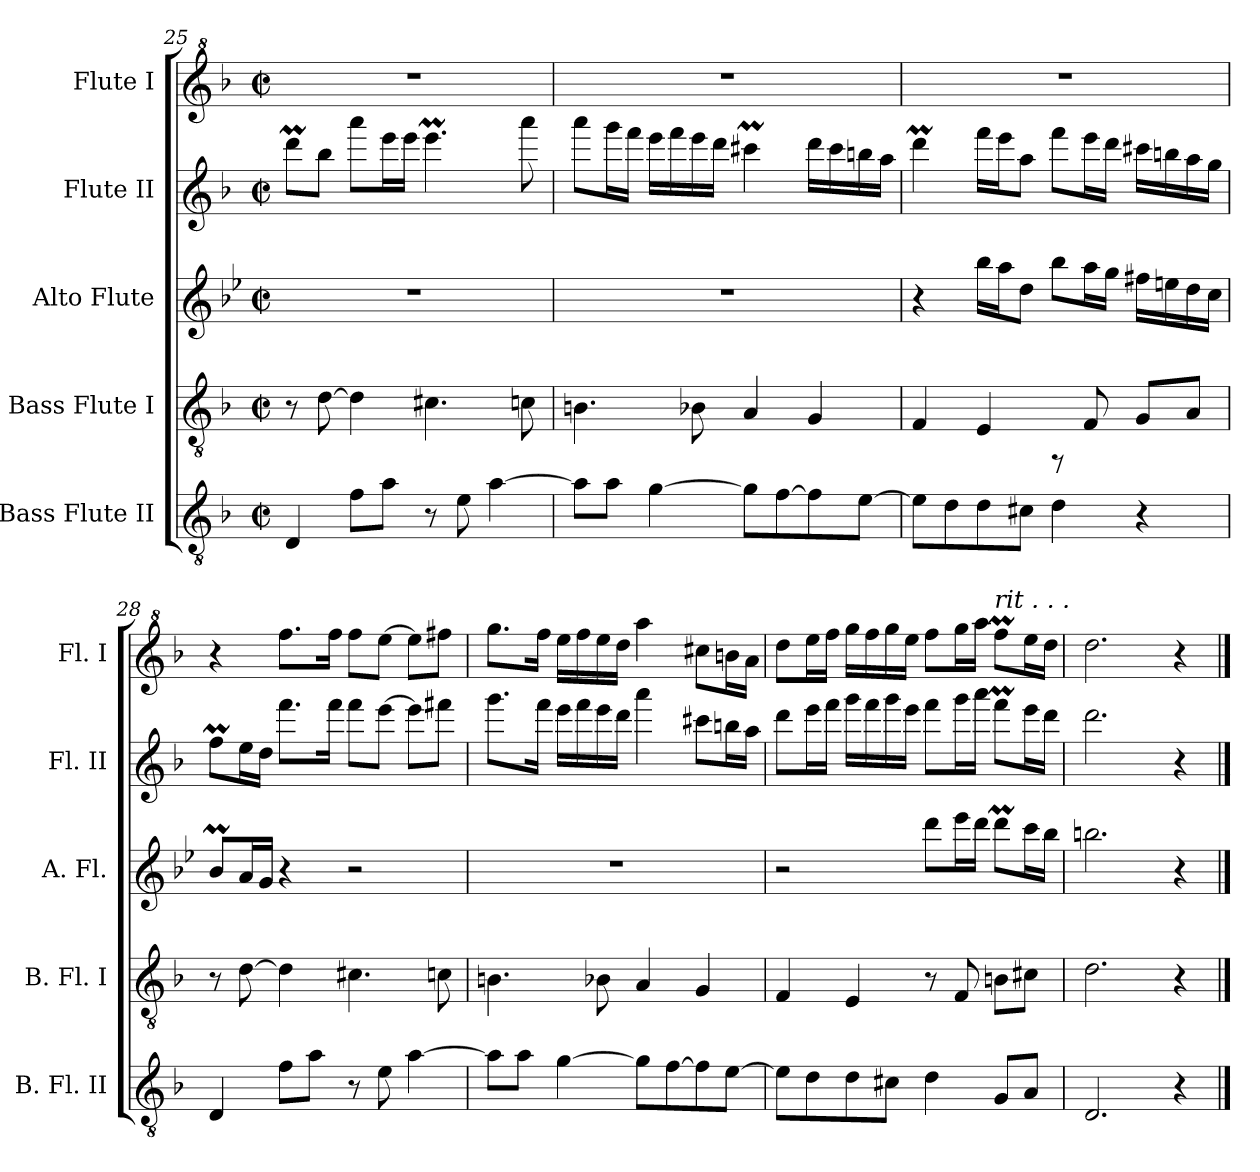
**kern	**kern	**kern	**kern	**kern
*part5	*part4	*part3	*part2	*part1
*staff5	*staff4	*staff3	*staff2	*staff1
*I"Bass Flute II	*I"Bass Flute I	*I"Alto Flute	*I"Flute II	*I"Flute I
*I'B. Fl. II	*I'B. Fl. I	*I'A. Fl.	*I'Fl. II	*I'Fl. I
!!LO:PB:g=z
*clefGv2	*clefGv2	*clefG2	*clefG2	*clefG^2
*	*	*ITrd3c5	*	*
*k[b-]	*k[b-]	*k[b-]	*k[b-]	*k[b-]
*M4/4	*M4/4	*M4/4	*M4/4	*M4/4
*met(c|)	*met(c|)	*met(c|)	*met(c|)	*met(c|)
=25	=25	=25	=25	=25
4D/	8r	1r	8dddM\L	1r
.	[8d\	.	8bb-\J	.
8f\L	4d\]	.	8aaa\L	.
8a\J	.	.	16eee\L	.
.	.	.	16eee\JJ	.
8r	4.c#X\	.	4.eeem\	.
8e\	.	.	.	.
[4a\	.	.	.	.
.	8cn\	.	8aaa\	.
=26	=26	=26	=26	=26
8a\L]	4.Bn\	1r	8aaa\L	1r
8a\J	.	.	16ggg\L	.
.	.	.	16fff\JJ	.
[4g\	.	.	16eee\LL	.
.	.	.	16fff\	.
.	8B-X\	.	16eee\	.
.	.	.	16ddd\JJ	.
8g\L]	4A/	.	4ccc#Xm\	.
[8f\	.	.	.	.
8f\]	4G/	.	16ddd\LL	.
.	.	.	16ccc#\	.
[8e\J	.	.	16bbn\	.
.	.	.	16aa\JJ	.
!!LO:LB:g=z
=27	=27	=27	=27	=27
8e\L]	4F/	4r	4dddM\	1r
8d\	.	.	.	.
8d\	4E/	16ff\LL	16fff\LL	.
.	.	16ee\J	16eee\J	.
8c#X\J	.	8a\J	8aa\J	.
4d\	8rFF	8ff\L	8fff\L	.
.	8F/	16ee\L	16eee\L	.
.	.	16dd\JJ	16ddd\JJ	.
4r	8G/L	16cc#X\LL	16ccc#X\LL	.
.	.	16bn\	16bbn\	.
.	8A/J	16a\	16aa\	.
.	.	16g\JJ	16gg\JJ	.
=28	=28	=28	=28	=28
4D/	8r	8fM/L	8ffM\L	4r
.	[8d\	16e/L	16ee\L	.
.	.	16d/JJ	16dd\JJ	.
8f\L	4d\]	4r	8.fff\L	8.fff\L
8a\J	.	.	.	.
.	.	.	16fff\Jk	16fff\Jk
8r	4.c#X\	2r	8fff\L	8fff\L
8e\	.	.	[8eee\J	[8eee\J
[4a\	.	.	8eee\L]	8eee\L]
.	8cn\	.	8fff#X\J	8fff#X\J
!!LO:LB:g=z
=29	=29	=29	=29	=29
8a\L]	4.Bn\	1r	8.ggg\L	8.ggg\L
8a\J	.	.	.	.
.	.	.	16fff\Jk	16fff\Jk
[4g\	.	.	16eee\LL	16eee\LL
.	.	.	16fff\	16fff\
.	8B-X\	.	16eee\	16eee\
.	.	.	16ddd\JJ	16ddd\JJ
8g\L]	4A/	.	4aaa\	4aaa\
[8f\	.	.	.	.
8f\]	4G/	.	8ccc#X\L	8ccc#X\L
[8e\J	.	.	16bbn\L	16bbn\L
.	.	.	16aa\JJ	16aa\JJ
=30	=30	=30	=30	=30
8e\L]	4F/	2r	8ddd\L	8ddd\L
8d\	.	.	16eee\L	16eee\L
.	.	.	16fff\JJ	16fff\JJ
8d\	4E/	.	16ggg\LL	16ggg\LL
.	.	.	16fff\	16fff\
8c#X\J	.	.	16ggg\	16ggg\
.	.	.	16eee\JJ	16eee\JJ
4d\	8r	8aa\L	8fff\L	8fff\L
.	8F/	16bb-\L	16ggg\L	16ggg\L
.	.	16aa\JJ	16aaa\JJ	16aaa\JJ
*	*	*	*	*MM41
!	!	!	!	!LO:TX:a:i:t=rit . . .
8G/L	8Bn\L	8aam\L	8fffM\L	8fffM\L
*	*	*	*	*MM36
8A/J	8c#X\J	16gg\L	16eee\L	16eee\L
*	*	*	*	*MM32
.	.	16ff\JJ	16ddd\JJ	16ddd\JJ
=31	=31	=31	=31	=31
2.D/	2.d\	2.ff#X\	2.ddd\	2.ddd\
4r	4r	4r	4r	4r
==	==	==	==	==
*-	*-	*-	*-	*-
